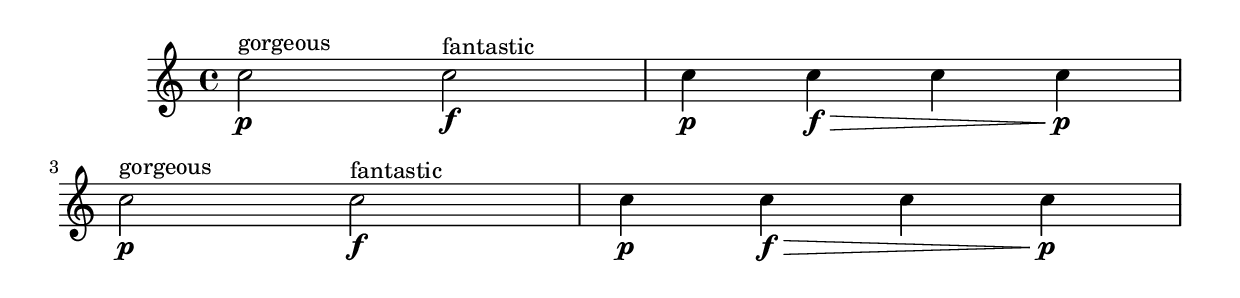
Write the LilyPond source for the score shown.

%% Do not edit this file; it is automatically
%% generated from LSR http://lsr.dsi.unimi.it
%% This file is in the public domain.
\version "2.13.16"

\header {
  lsrtags = "tweaks-and-overrides, spacing"

%% Translation of GIT committish: 5a7301fc350ffc3ab5bd3a2084c91666c9e9a549
  texidoces = "
Mediante el establecimiento de la propiedad @code{'Y-extent} a un valor
adecuado, todos los objetos @code{DynamicLineSpanner} (reguladores e
indicaciones dinámicas textuales) se pueden alinear con un punto de
referencia común, independientemente de sus dimensiones.  De esta
manera, todos los elementos estarán alineados verticalmente,
produciendo así un resultado más satisfactorio.

Se usa una idea similar para alinear las inscripciones de texto a lo
largo de su línea de base.

"
  doctitlees = "Indicaciones dinámicas y textuales alineadas verticalmente"

%% Translation of GIT committish: 0a868be38a775ecb1ef935b079000cebbc64de40
texidocde = "
Indem man die @code{'Y-extent}-Eigenschaft auf einen passenden Wert setzt,
können alle @code{DynamicLineSpanner}-Objekte (Crescendo-Klammern und
Dynamik-Texte)  (hairpins and dynamic texts) unabhängig von ihrer
wirklichen Ausdehnung an einem gemeinsamen Referenzpunkt ausgerichtet werden.
Auf diese Weise ist jedes Element vertikal ausgerichtet und der Notensatz
sieht ansprechender aus.

Die gleiche Idee wird benutzt, um Textbeschriftungen an ihrer
Grundlinie auszurichten.

"
  doctitlede = "Vertikale Ausrichtung von Dynamik und Textbeschriftung beeinflussen"
%% Translation of GIT committish: 217cd2b9de6e783f2a5c8a42be9c70a82195ad20
  texidocfr = "
Vous pourrez, en jouant sur la propriété @code{'Y-extent}, aligner les
différents objets @code{DynamicLineSpanner} (souflets ou textuels)
quelle que soit leur étendue, par rapport à un même point de référence.
Tous les éléments seront alors centrés sur une même ligne, ce qui sera
visuellement plus agréable.

C'est le même principe qui sert à aligner les indications textuelles sur
une ligne de référence.

"
  doctitlefr = "Alignement vertical des nuances indications textuelles"


  texidoc = "
By setting the @code{'Y-extent} property to a suitable value, all
@code{DynamicLineSpanner} objects (hairpins and dynamic texts) can be
aligned to a common reference point, regardless of their actual extent.
This way, every element will be vertically aligned, thus producing a
more pleasing output.

The same idea is used to align the text scripts along their baseline.

"
  doctitle = "Vertically aligned dynamics and textscripts"
} % begin verbatim

music = \relative c'' {
  c2\p^\markup { gorgeous } c\f^\markup { fantastic }
  c4\p c\f\> c c\!\p
}

{
  \music \break
  \override DynamicLineSpanner #'staff-padding = #2.0
  \override DynamicLineSpanner #'Y-extent = #'(-1.5 . 1.5)
  \override TextScript #'Y-extent = #'(-1.5 . 1.5)
  \music
}

